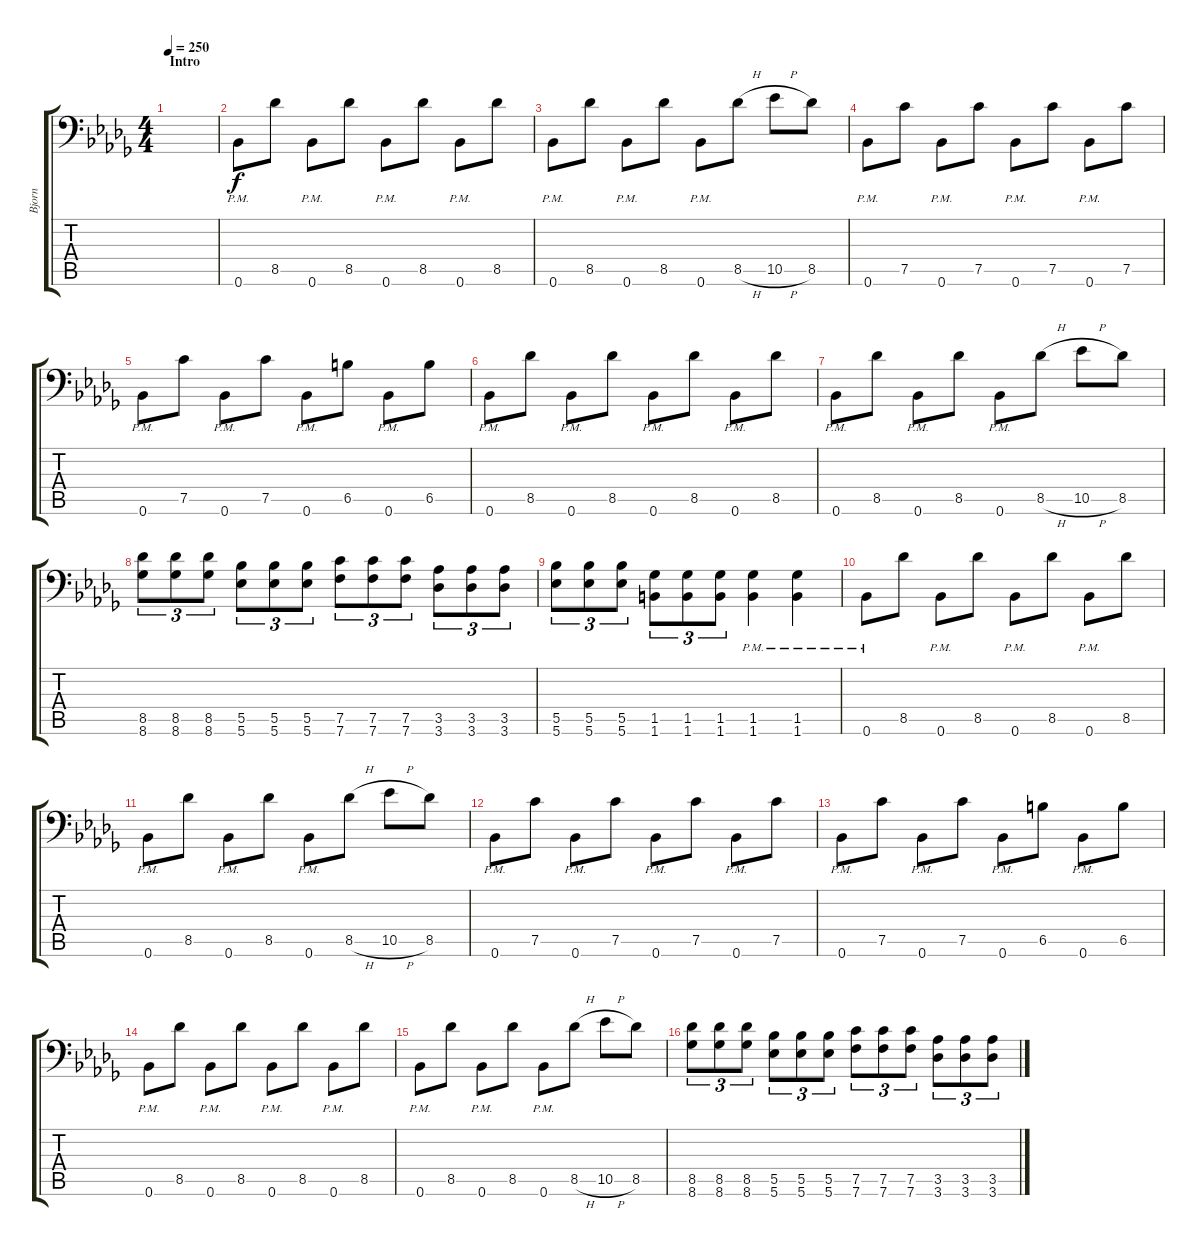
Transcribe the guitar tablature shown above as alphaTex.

\track ("Bjorn" "Bjorn") {instrument distortionguitar}
\staff {score tabs}
\tuning (C4 G3 Eb3 Bb2 F2 Bb1) {hide}
\ts (4 4)
\section ("" "Intro")
\tempo 250
\clef f4
\ks bbminor
|
0.6{pm}.8 8.5.8 0.6{pm}.8 8.5.8 0.6{pm}.8 8.5.8 0.6{pm}.8 8.5.8 |
0.6{pm}.8 8.5.8 0.6{pm}.8 8.5.8 0.6{pm}.8 8.5{h}.8 10.5{h}.8 8.5.8 |
0.6{pm}.8 7.5.8 0.6{pm}.8 7.5.8 0.6{pm}.8 7.5.8 0.6{pm}.8 7.5.8 |
0.6{pm}.8 7.5.8 0.6{pm}.8 7.5.8 0.6{pm}.8 6.5.8 0.6{pm}.8 6.5.8 |
0.6{pm}.8 8.5.8 0.6{pm}.8 8.5.8 0.6{pm}.8 8.5.8 0.6{pm}.8 8.5.8 |
0.6{pm}.8 8.5.8 0.6{pm}.8 8.5.8 0.6{pm}.8 8.5{h}.8 10.5{h}.8 8.5.8 |
(8.5 8.6).8{tu (3 2)} (8.5 8.6).8{tu (3 2)} (8.5 8.6).8{tu (3 2)} (5.5 5.6).8{tu (3 2)} (5.5 5.6).8{tu (3 2)} (5.5 5.6).8{tu (3 2)} (7.5 7.6).8{tu (3 2)} (7.5 7.6).8{tu (3 2)} (7.5 7.6).8{tu (3 2)} (3.5 3.6).8{tu (3 2)} (3.5 3.6).8{tu (3 2)} (3.5 3.6).8{tu (3 2)} |
(5.5 5.6).8{tu (3 2)} (5.5 5.6).8{tu (3 2)} (5.5 5.6).8{tu (3 2)} (1.5 1.6).8{tu (3 2)} (1.5 1.6).8{tu (3 2)} (1.5 1.6).8{tu (3 2)} (1.5{pm} 1.6{pm}).4 (1.5{pm} 1.6{pm}).4 |
0.6{pm}.8 8.5.8 0.6{pm}.8 8.5.8 0.6{pm}.8 8.5.8 0.6{pm}.8 8.5.8 |
0.6{pm}.8 8.5.8 0.6{pm}.8 8.5.8 0.6{pm}.8 8.5{h}.8 10.5{h}.8 8.5.8 |
0.6{pm}.8 7.5.8 0.6{pm}.8 7.5.8 0.6{pm}.8 7.5.8 0.6{pm}.8 7.5.8 |
0.6{pm}.8 7.5.8 0.6{pm}.8 7.5.8 0.6{pm}.8 6.5.8 0.6{pm}.8 6.5.8 |
0.6{pm}.8 8.5.8 0.6{pm}.8 8.5.8 0.6{pm}.8 8.5.8 0.6{pm}.8 8.5.8 |
0.6{pm}.8 8.5.8 0.6{pm}.8 8.5.8 0.6{pm}.8 8.5{h}.8 10.5{h}.8 8.5.8 |
(8.5 8.6).8{tu (3 2)} (8.5 8.6).8{tu (3 2)} (8.5 8.6).8{tu (3 2)} (5.5 5.6).8{tu (3 2)} (5.5 5.6).8{tu (3 2)} (5.5 5.6).8{tu (3 2)} (7.5 7.6).8{tu (3 2)} (7.5 7.6).8{tu (3 2)} (7.5 7.6).8{tu (3 2)} (3.5 3.6).8{tu (3 2)} (3.5 3.6).8{tu (3 2)} (3.5 3.6).8{tu (3 2)}
